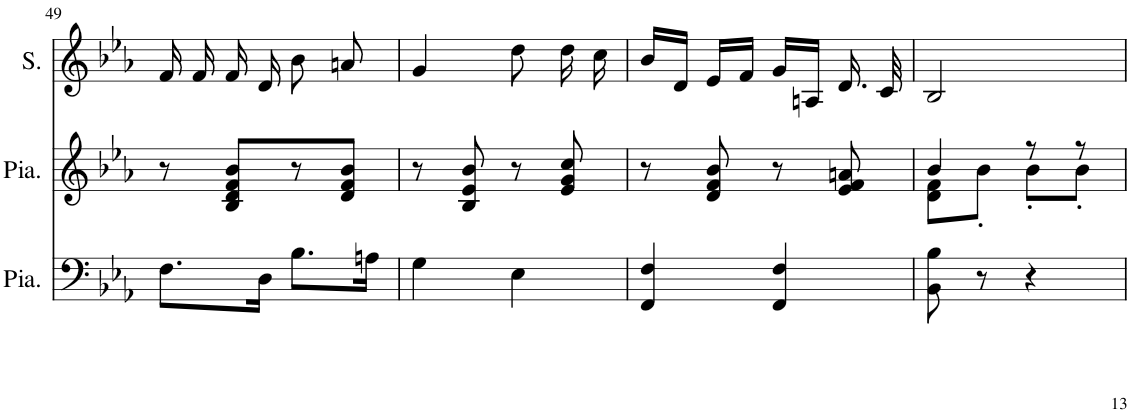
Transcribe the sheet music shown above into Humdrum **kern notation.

**kern	**kern	**kern
*part3	*part2	*part1
*staff3	*staff2	*staff1
*I"Piano	*I"Piano	*I"Soprano
*I'Pia.	*I'Pia.	*I'S.
!!LO:PB:g=z
*clefF4	*clefG2	*clefG2
*k[b-e-a-]	*k[b-e-a-]	*k[b-e-a-]
*M2/4	*M2/4	*M2/4
=49	=49	=49
8.F\L	8r	16f/
.	.	16f/
.	8B-/ 8d/ 8f/ 8b-/L	16f/
16D\Jk	.	16d/
8.B-\L	8r	8b-\
.	8d/ 8f/ 8b-/J	8an/
16An\Jk	.	.
=50	=50	=50
4G\	8r	4g/
.	8B-/ 8e-/ 8b-/	.
4E-\	8r	8dd\
.	8e-/ 8g/ 8cc/	16dd\
.	.	16cc\
=51	=51	=51
4FF/ 4F/	8r	16b-/LL
.	.	16d/JJ
.	8d/ 8f/ 8b-/	16e-/LL
.	.	16f/JJ
4FF/ 4F/	8r	16g/LL
.	.	16An/JJ
.	8e-/ 8f/ 8an/	16.d/
.	.	32c/
=52	=52	=52
*	*^	*
8BB-\ 8B-\	4b-/	8d\ 8f\L	2B-/
8r	.	8b-'\J	.
4r	8r	8b-'\L	.
.	8r	8b-'\J	.
*	*v	*v	*
=	=	=
*-	*-	*-
